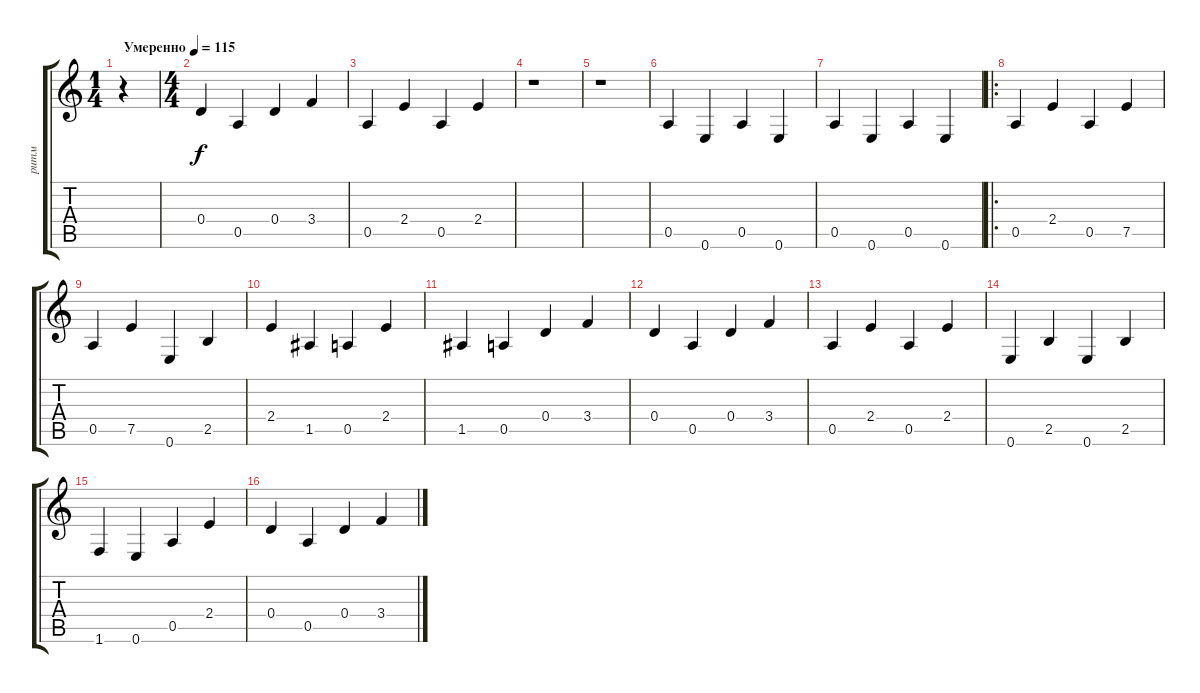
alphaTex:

\track ("ритм" "ритм") {instrument acousticguitarsteel}
\staff {score tabs}
\tuning (E4 B3 G3 D3 A2 E2) {hide}
\ts (1 4)
\tempo (115 "Умеренно")
\clef g2
\ks aminor
r.4{dy f instrument acousticguitarsteel} |
\ts (4 4)
0.4.4 0.5.4 0.4.4 3.4.4 |
0.5.4 2.4.4 0.5.4 2.4.4 |
r.1 |
r.1 |
0.5.4 0.6.4 0.5.4 0.6.4 |
0.5.4 0.6.4 0.5.4 0.6.4 |
\ro
0.5.4 2.4.4 0.5.4 7.5.4 |
0.5.4 7.5.4 0.6.4 2.5.4 |
2.4.4 1.5.4 0.5.4 2.4.4 |
1.5.4 0.5.4 0.4.4 3.4.4 |
0.4.4 0.5.4 0.4.4 3.4.4 |
0.5.4 2.4.4 0.5.4 2.4.4 |
0.6.4 2.5.4 0.6.4 2.5.4 |
1.6.4 0.6.4 0.5.4 2.4.4 |
0.4.4 0.5.4 0.4.4 3.4.4
